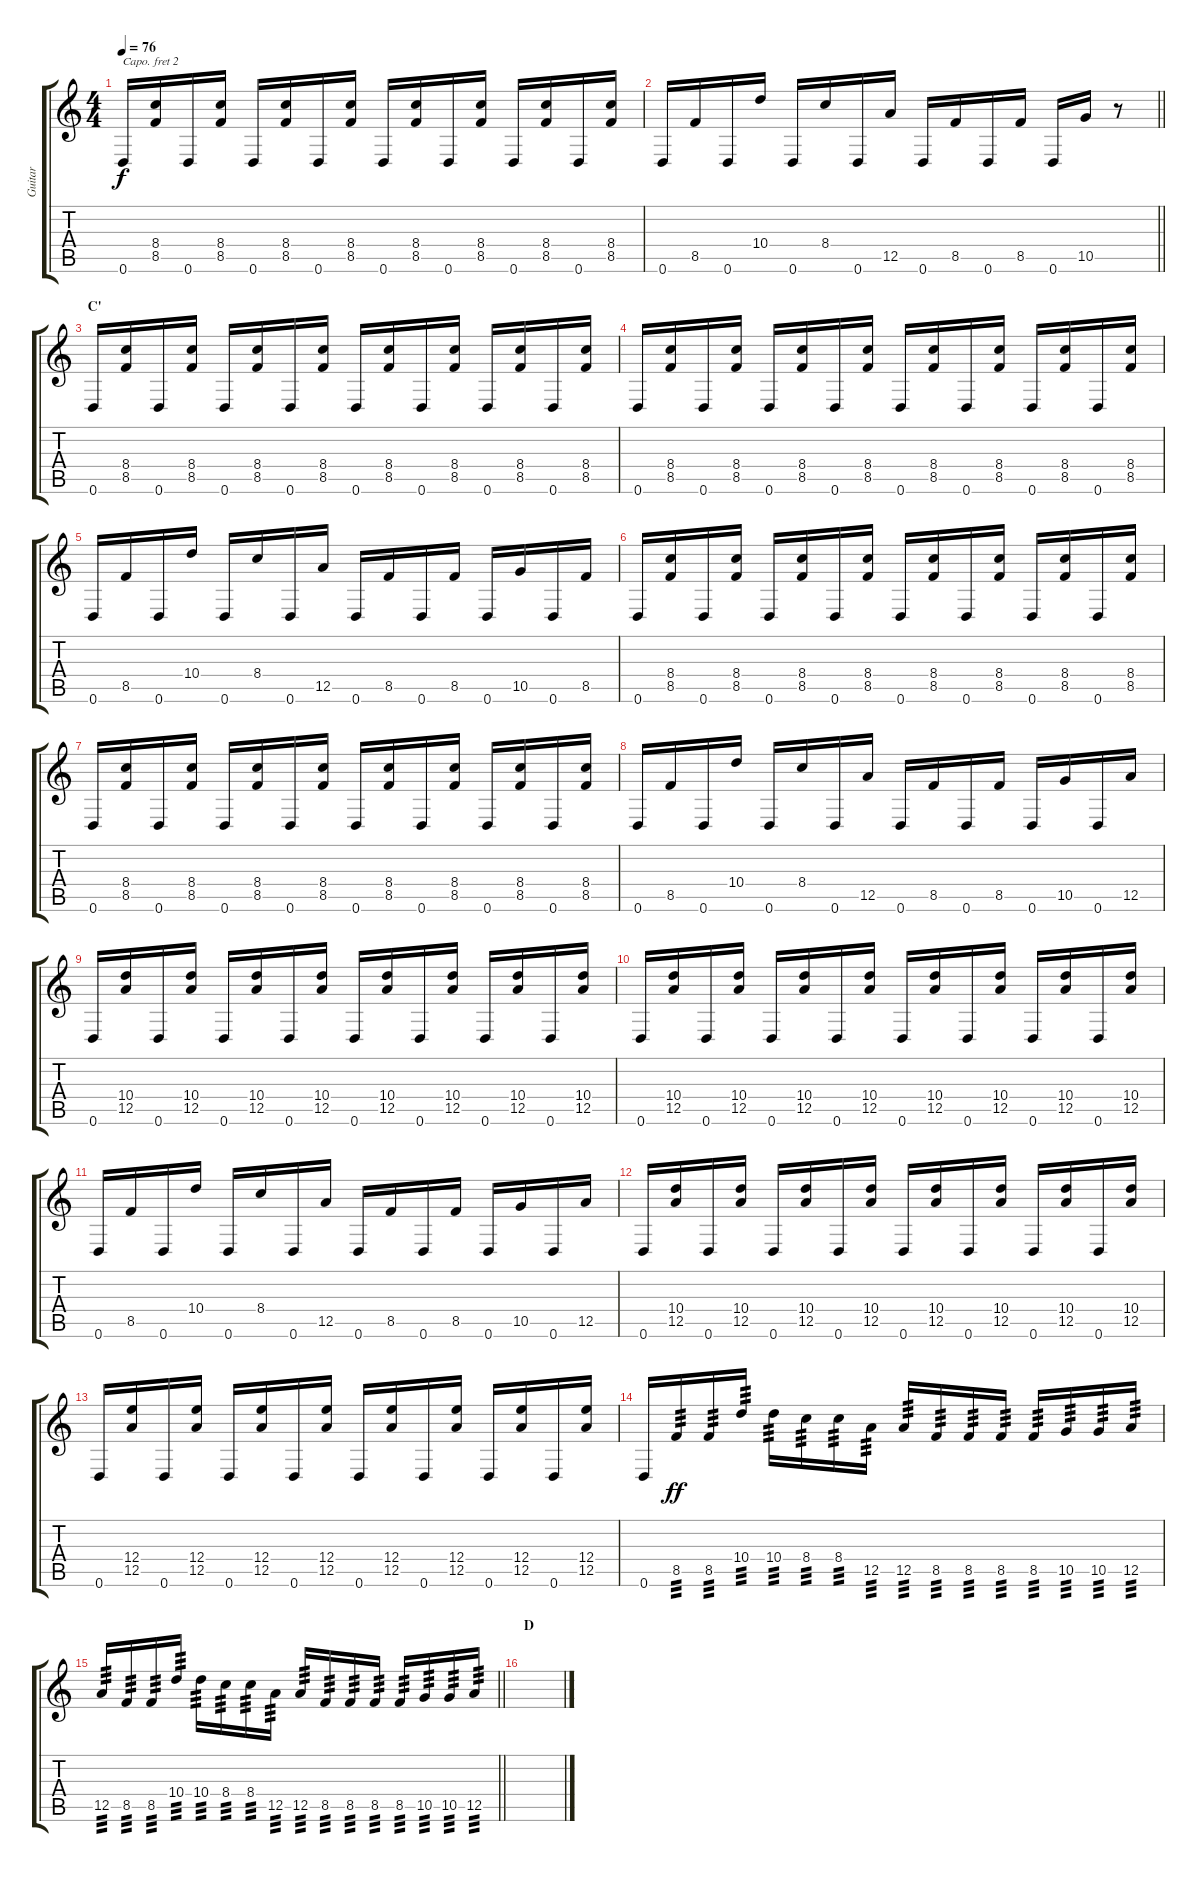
\track ("Guitar" "Guitar") {instrument overdrivenguitar}
\staff {score tabs}
\capo 2
\tuning (G4 E4 A3 D3 G2 C2) {hide}
\ts (4 4)
\tempo 76
\clef g2
\ks c
0.6.16{dy f} (8.4 8.5).16 0.6.16 (8.4 8.5).16 0.6.16 (8.4 8.5).16 0.6.16 (8.4 8.5).16 0.6.16 (8.4 8.5).16 0.6.16 (8.4 8.5).16 0.6.16 (8.4 8.5).16 0.6.16 (8.4 8.5).16 |
\barLineRight lightlight
0.6.16 8.5.16 0.6.16 10.4.16 0.6.16 8.4.16 0.6.16 12.5.16 0.6.16 8.5.16 0.6.16 8.5.16 0.6.16 10.5.16 r.8 |
\section ("" "C'")
0.6.16 (8.4 8.5).16 0.6.16 (8.4 8.5).16 0.6.16 (8.4 8.5).16 0.6.16 (8.4 8.5).16 0.6.16 (8.4 8.5).16 0.6.16 (8.4 8.5).16 0.6.16 (8.4 8.5).16 0.6.16 (8.4 8.5).16 |
0.6.16 (8.4 8.5).16 0.6.16 (8.4 8.5).16 0.6.16 (8.4 8.5).16 0.6.16 (8.4 8.5).16 0.6.16 (8.4 8.5).16 0.6.16 (8.4 8.5).16 0.6.16 (8.4 8.5).16 0.6.16 (8.4 8.5).16 |
0.6.16 8.5.16 0.6.16 10.4.16 0.6.16 8.4.16 0.6.16 12.5.16 0.6.16 8.5.16 0.6.16 8.5.16 0.6.16 10.5.16 0.6.16 8.5.16 |
0.6.16 (8.4 8.5).16 0.6.16 (8.4 8.5).16 0.6.16 (8.4 8.5).16 0.6.16 (8.4 8.5).16 0.6.16 (8.4 8.5).16 0.6.16 (8.4 8.5).16 0.6.16 (8.4 8.5).16 0.6.16 (8.4 8.5).16 |
0.6.16 (8.4 8.5).16 0.6.16 (8.4 8.5).16 0.6.16 (8.4 8.5).16 0.6.16 (8.4 8.5).16 0.6.16 (8.4 8.5).16 0.6.16 (8.4 8.5).16 0.6.16 (8.4 8.5).16 0.6.16 (8.4 8.5).16 |
0.6.16 8.5.16 0.6.16 10.4.16 0.6.16 8.4.16 0.6.16 12.5.16 0.6.16 8.5.16 0.6.16 8.5.16 0.6.16 10.5.16 0.6.16 12.5.16 |
0.6.16 (10.4 12.5).16 0.6.16 (10.4 12.5).16 0.6.16 (10.4 12.5).16 0.6.16 (10.4 12.5).16 0.6.16 (10.4 12.5).16 0.6.16 (10.4 12.5).16 0.6.16 (10.4 12.5).16 0.6.16 (10.4 12.5).16 |
0.6.16 (10.4 12.5).16 0.6.16 (10.4 12.5).16 0.6.16 (10.4 12.5).16 0.6.16 (10.4 12.5).16 0.6.16 (10.4 12.5).16 0.6.16 (10.4 12.5).16 0.6.16 (10.4 12.5).16 0.6.16 (10.4 12.5).16 |
0.6.16 8.5.16 0.6.16 10.4.16 0.6.16 8.4.16 0.6.16 12.5.16 0.6.16 8.5.16 0.6.16 8.5.16 0.6.16 10.5.16 0.6.16 12.5.16 |
0.6.16 (10.4 12.5).16 0.6.16 (10.4 12.5).16 0.6.16 (10.4 12.5).16 0.6.16 (10.4 12.5).16 0.6.16 (10.4 12.5).16 0.6.16 (10.4 12.5).16 0.6.16 (10.4 12.5).16 0.6.16 (10.4 12.5).16 |
0.6.16 (12.4 12.5).16 0.6.16 (12.4 12.5).16 0.6.16 (12.4 12.5).16 0.6.16 (12.4 12.5).16 0.6.16 (12.4 12.5).16 0.6.16 (12.4 12.5).16 0.6.16 (12.4 12.5).16 0.6.16 (12.4 12.5).16 |
0.6.16 8.5.16{tp 3 dy ff} 8.5.16{tp 3} 10.4.16{tp 3} 10.4.16{tp 3} 8.4.16{tp 3} 8.4.16{tp 3} 12.5.16{tp 3} 12.5.16{tp 3} 8.5.16{tp 3} 8.5.16{tp 3} 8.5.16{tp 3} 8.5.16{tp 3} 10.5.16{tp 3} 10.5.16{tp 3} 12.5.16{tp 3} |
\barLineRight lightlight
12.5.16{tp 3} 8.5.16{tp 3} 8.5.16{tp 3} 10.4.16{tp 3} 10.4.16{tp 3} 8.4.16{tp 3} 8.4.16{tp 3} 12.5.16{tp 3} 12.5.16{tp 3} 8.5.16{tp 3} 8.5.16{tp 3} 8.5.16{tp 3} 8.5.16{tp 3} 10.5.16{tp 3} 10.5.16{tp 3} 12.5.16{tp 3} |
\section ("" "D")
